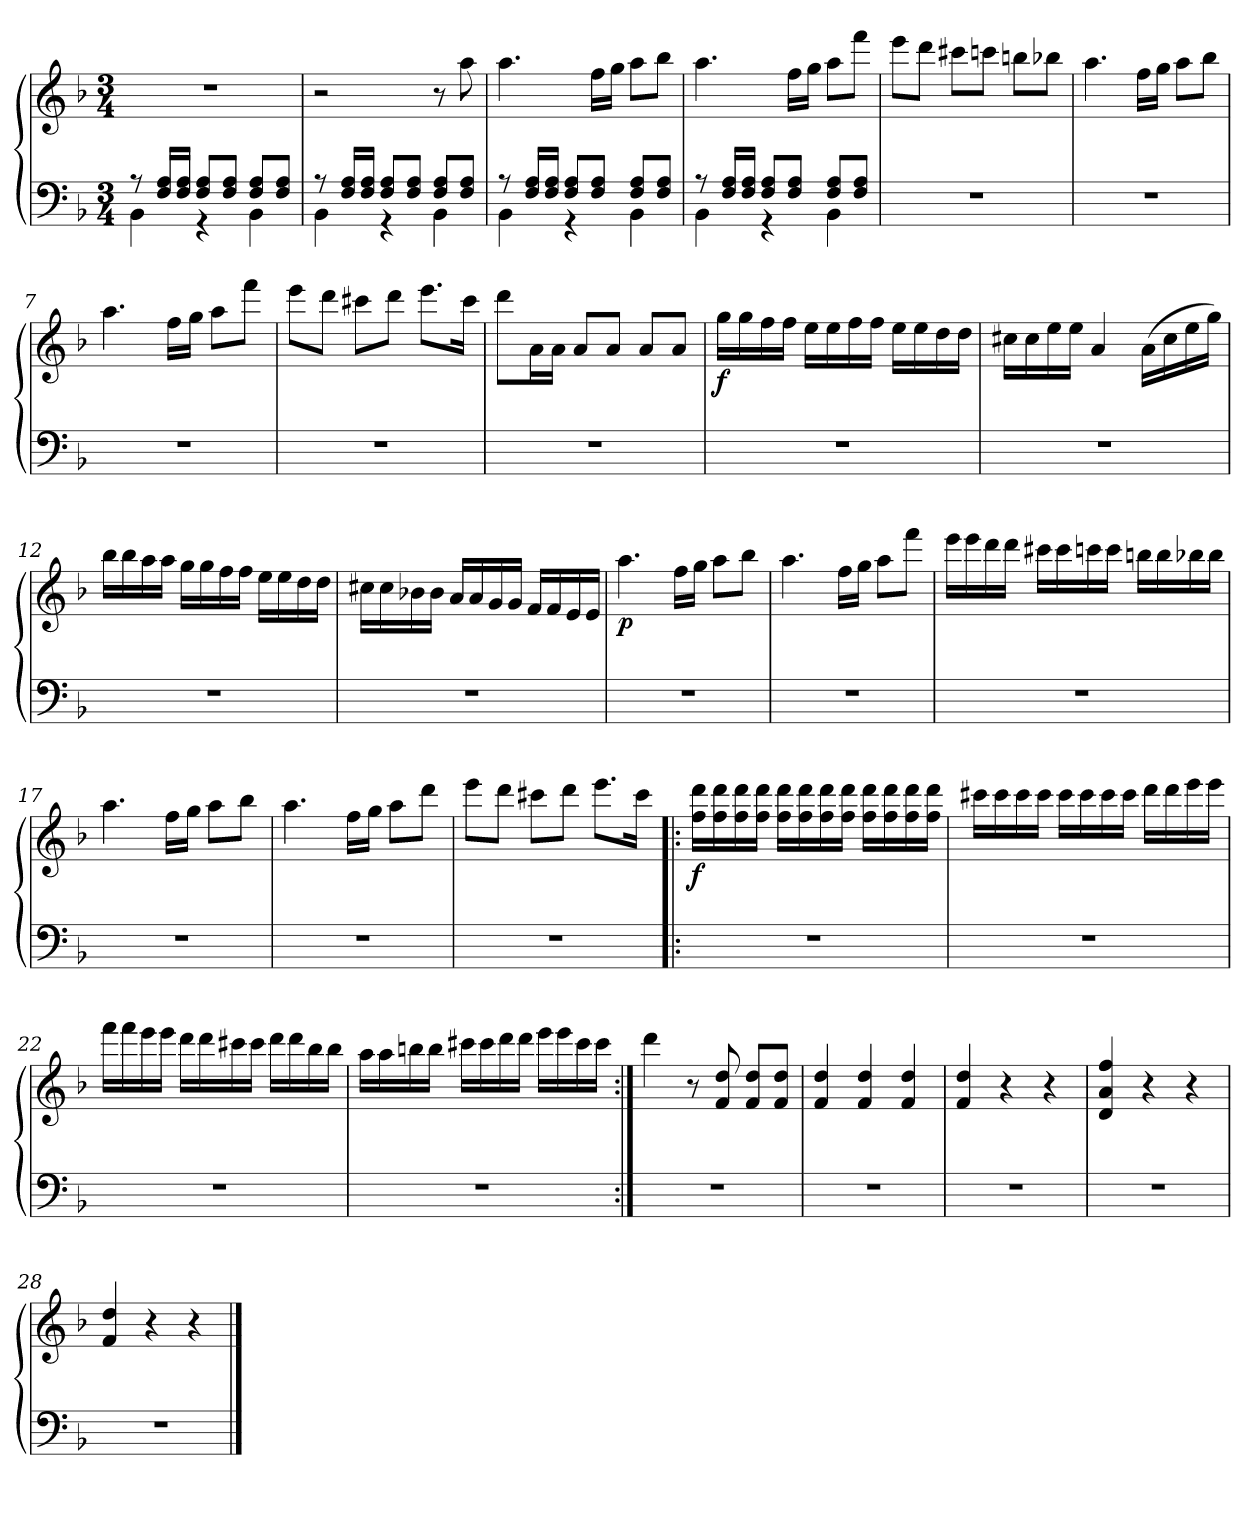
**kern	**kern	**dynam
*part1	*part1	*part1
*staff2	*staff1	*staff1/2
*clefF4	*clefG2	*
*k[b-]	*k[b-]	*
*M3/4	*M3/4	*
=1	=1	=1
*^	*	*
8r	4BB-\	2.r	.
16F/ 16A/LL	.	.	.
16F/ 16A/JJ	.	.	.
8F/ 8A/L	4r	.	.
8F/ 8A/J	.	.	.
8F/ 8A/L	4BB-\	.	.
8F/ 8A/J	.	.	.
=2	=2	=2	=2
8r	4BB-\	2r	.
16F/ 16A/LL	.	.	.
16F/ 16A/JJ	.	.	.
8F/ 8A/L	4r	.	.
8F/ 8A/J	.	.	.
8F/ 8A/L	4BB-\	8r	.
8F/ 8A/J	.	8aa\	.
=3	=3	=3	=3
8r	4BB-\	4.aa\	.
16F/ 16A/LL	.	.	.
16F/ 16A/JJ	.	.	.
8F/ 8A/L	4r	.	.
8F/ 8A/J	.	16ff\LL	.
.	.	16gg\JJ	.
8F/ 8A/L	4BB-\	8aa\L	.
8F/ 8A/J	.	8bb-\J	.
=4	=4	=4	=4
8r	4BB-\	4.aa\	.
16F/ 16A/LL	.	.	.
16F/ 16A/JJ	.	.	.
8F/ 8A/L	4r	.	.
8F/ 8A/J	.	16ff\LL	.
.	.	16gg\JJ	.
8F/ 8A/L	4BB-\	8aa\L	.
8F/ 8A/J	.	8fff\J	.
*v	*v	*	*
!!LO:LB:g=z
=5	=5	=5
2.r	8eee\L	.
.	8ddd\J	.
.	8ccc#X\L	.
.	8cccn\J	.
.	8bbn\L	.
.	8bb-X\J	.
!!LO:LB:g=z
=6	=6	=6
2.r	4.aa\	.
.	16ff\LL	.
.	16gg\JJ	.
.	8aa\L	.
.	8bb-\J	.
=7	=7	=7
2.r	4.aa\	.
.	16ff\LL	.
.	16gg\JJ	.
.	8aa\L	.
.	8fff\J	.
=8	=8	=8
2.r	8eee\L	.
.	8ddd\J	.
.	8ccc#X\L	.
.	8ddd\J	.
.	8.eee\L	.
.	16ccc#\Jk	.
=9	=9	=9
2.r	8ddd\L	.
.	16a\L	.
.	16a\JJ	.
.	8a/L	.
.	8a/J	.
.	8a/L	.
.	8a/J	.
=10	=10	=10
!	!	!LO:DY:b
2.r	16gg\LL	f
.	16gg\	.
.	16ff\	.
.	16ff\JJ	.
.	16ee\LL	.
.	16ee\	.
.	16ff\	.
.	16ff\JJ	.
.	16ee\LL	.
.	16ee\	.
.	16dd\	.
.	16dd\JJ	.
!!LO:LB:g=z
=11	=11	=11
2.r	16cc#X\LL	.
.	16cc#\	.
.	16ee\	.
.	16ee\JJ	.
.	4a/	.
.	(>16a\LL	.
.	16cc#\	.
.	16ee\	.
.	16gg\JJ)	.
=12	=12	=12
2.r	16bb-\LL	.
.	16bb-\	.
.	16aa\	.
.	16aa\JJ	.
.	16gg\LL	.
.	16gg\	.
.	16ff\	.
.	16ff\JJ	.
.	16ee\LL	.
.	16ee\	.
.	16dd\	.
.	16dd\JJ	.
=13	=13	=13
2.r	16cc#X\LL	.
.	16cc#\	.
.	16b-X\	.
.	16b-\JJ	.
.	16a/LL	.
.	16a/	.
.	16g/	.
.	16g/JJ	.
.	16f/LL	.
.	16f/	.
.	16e/	.
.	16e/JJ	.
=14	=14	=14
!	!	!LO:DY:b
2.r	4.aa\	p
.	16ff\LL	.
.	16gg\JJ	.
.	8aa\L	.
.	8bb-\J	.
!!LO:LB:g=z
=15	=15	=15
2.r	4.aa\	.
.	16ff\LL	.
.	16gg\JJ	.
.	8aa\L	.
.	8fff\J	.
=16	=16	=16
2.r	16eee\LL	.
.	16eee\	.
.	16ddd\	.
.	16ddd\JJ	.
.	16ccc#X\LL	.
.	16ccc#\	.
.	16cccn\	.
.	16ccc\JJ	.
.	16bbn\LL	.
.	16bb\	.
.	16bb-X\	.
.	16bb-\JJ	.
=17	=17	=17
2.r	4.aa\	.
.	16ff\LL	.
.	16gg\JJ	.
.	8aa\L	.
.	8bb-\J	.
=18	=18	=18
2.r	4.aa\	.
.	16ff\LL	.
.	16gg\JJ	.
.	8aa\L	.
.	8ddd\J	.
!!LO:PB:g=z
=19	=19	=19
2.r	8eee\L	.
.	8ddd\J	.
.	8ccc#X\L	.
.	8ddd\J	.
.	8.eee\L	.
.	16ccc#\Jk	.
!!LO:LB:g=z
=20!|:	=20!|:	=20!|:
!	!	!LO:DY:b
2.r	16ff\ 16ddd\LL	f
.	16ff\ 16ddd\	.
.	16ff\ 16ddd\	.
.	16ff\ 16ddd\JJ	.
.	16ff\ 16ddd\LL	.
.	16ff\ 16ddd\	.
.	16ff\ 16ddd\	.
.	16ff\ 16ddd\JJ	.
.	16ff\ 16ddd\LL	.
.	16ff\ 16ddd\	.
.	16ff\ 16ddd\	.
.	16ff\ 16ddd\JJ	.
=21	=21	=21
2.r	16ccc#X\LL	.
.	16ccc#\	.
.	16ccc#\	.
.	16ccc#\JJ	.
.	16ccc#\LL	.
.	16ccc#\	.
.	16ccc#\	.
.	16ccc#\JJ	.
.	16ddd\LL	.
.	16ddd\	.
.	16eee\	.
.	16eee\JJ	.
!!LO:LB:g=z
=22	=22	=22
2.r	16fff\LL	.
.	16fff\	.
.	16eee\	.
.	16eee\JJ	.
.	16ddd\LL	.
.	16ddd\	.
.	16ccc#X\	.
.	16ccc#\JJ	.
.	16ddd\LL	.
.	16ddd\	.
.	16bb-\	.
.	16bb-\JJ	.
!!LO:LB:g=z
=23	=23	=23
2.r	16aa\LL	.
.	16aa\	.
.	16bbn\	.
.	16bb\JJ	.
.	16ccc#X\LL	.
.	16ccc#\	.
.	16ddd\	.
.	16ddd\JJ	.
.	16eee\LL	.
.	16eee\	.
.	16ccc#\	.
.	16ccc#\JJ	.
=24:|!	=24:|!	=24:|!
2.r	4ddd\	.
.	8r	.
.	8f/ 8dd/	.
.	8f/ 8dd/L	.
.	8f/ 8dd/J	.
=25	=25	=25
2.r	4f/ 4dd/	.
.	4f/ 4dd/	.
.	4f/ 4dd/	.
=26	=26	=26
2.r	4f/ 4dd/	.
.	4r	.
.	4r	.
=27	=27	=27
2.r	4d/ 4a/ 4ff/	.
.	4r	.
.	4r	.
=28	=28	=28
2.r	4f/ 4dd/	.
.	4r	.
.	4r	.
==	==	==
*-	*-	*-
